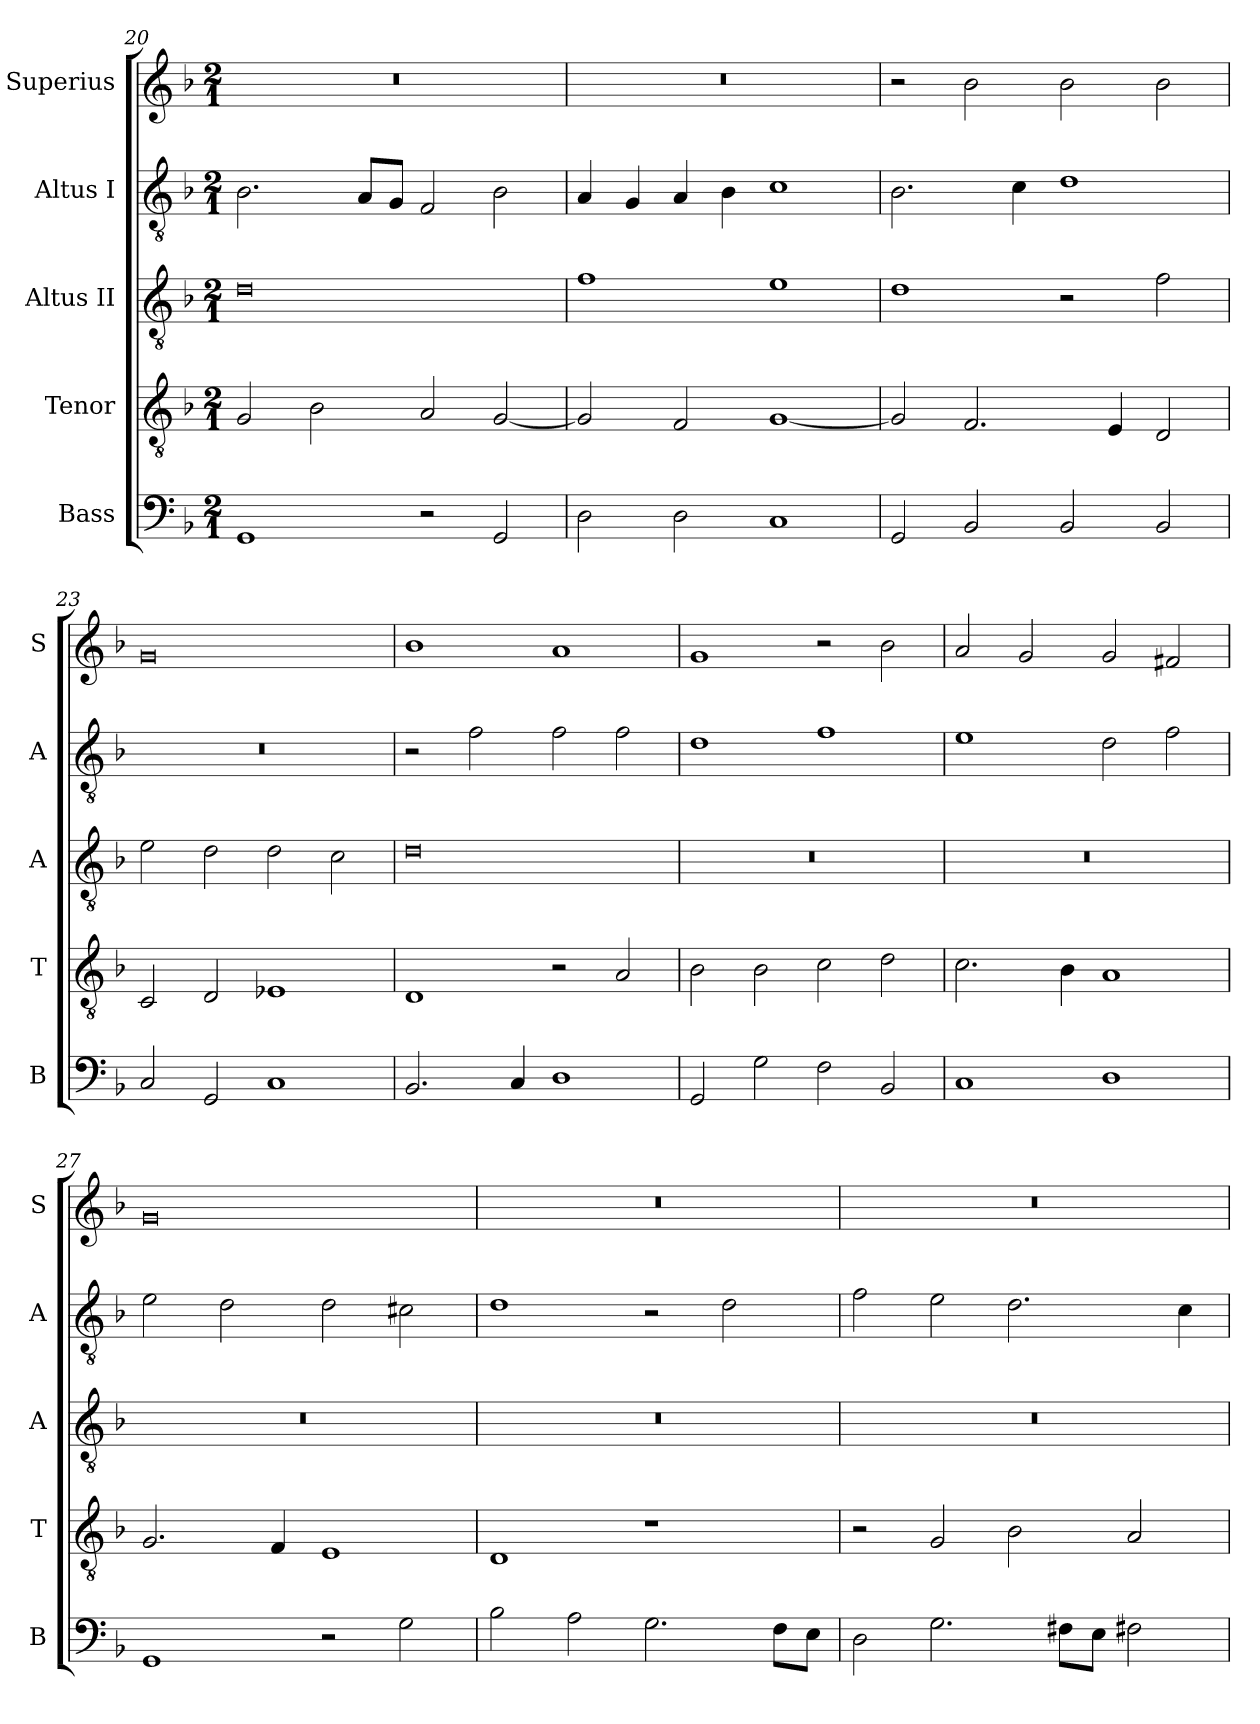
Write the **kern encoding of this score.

**kern	**kern	**kern	**kern	**kern
*part5	*part4	*part3	*part2	*part1
*staff5	*staff4	*staff3	*staff2	*staff1
*I"Bass	*I"Tenor	*I"Altus II	*I"Altus I	*I"Superius
*I'B	*I'T	*I'A	*I'A	*I'S
*clefF4	*clefGv2	*clefGv2	*clefGv2	*clefG2
*k[b-]	*k[b-]	*k[b-]	*k[b-]	*k[b-]
*F:	*F:	*F:	*F:	*F:
*M2/1	*M2/1	*M2/1	*M2/1	*M2/1
=20	=20	=20	=20	=20
1GG	2G	0d	2.B-	0r
.	2B-	.	.	.
.	.	.	8AL	.
.	.	.	8GJ	.
2r	2A	.	2F	.
2GG	[2G	.	2B-	.
=21	=21	=21	=21	=21
2D	2G]	1f	4A	0r
.	.	.	4G	.
2D	2F	.	4A	.
.	.	.	4B-	.
1C	[1G	1e	1c	.
=22	=22	=22	=22	=22
2GG	2G]	1d	2.B-	2r
2BB-	2.F	.	.	2b-
.	.	.	4c	.
2BB-	.	2r	1d	2b-
.	4E	.	.	.
2BB-	2D	2f	.	2b-
=23	=23	=23	=23	=23
2C	2C	2e	0r	0g
2GG	2D	2d	.	.
1C	1E-X	2d	.	.
.	.	2c	.	.
=24	=24	=24	=24	=24
2.BB-	1D	0d	2r	1b-
.	.	.	2f	.
4C	.	.	.	.
1D	2r	.	2f	1a
.	2A	.	2f	.
=25	=25	=25	=25	=25
2GG	2B-	0r	1d	1g
2G	2B-	.	.	.
2F	2c	.	1f	2r
2BB-	2d	.	.	2b-
=26	=26	=26	=26	=26
1C	2.c	0r	1e	2a
.	.	.	.	2g
.	4B-	.	.	.
1D	1A	.	2d	2g
.	.	.	2f	2f#X
=27	=27	=27	=27	=27
1GG	2.G	0r	2e	0g
.	.	.	2d	.
.	4F	.	.	.
2r	1E	.	2d	.
2G	.	.	2c#X	.
=28	=28	=28	=28	=28
2B-	1D	0r	1d	0r
2A	.	.	.	.
2.G	1r	.	2r	.
.	.	.	2d	.
8FL	.	.	.	.
8EJ	.	.	.	.
=29	=29	=29	=29	=29
2D	2r	0r	2f	0r
2.G	2G	.	2e	.
.	2B-	.	2.d	.
8F#XL	.	.	.	.
8EJ	.	.	.	.
2F#X	2A	.	.	.
.	.	.	4c	.
=	=	=	=	=
*-	*-	*-	*-	*-
